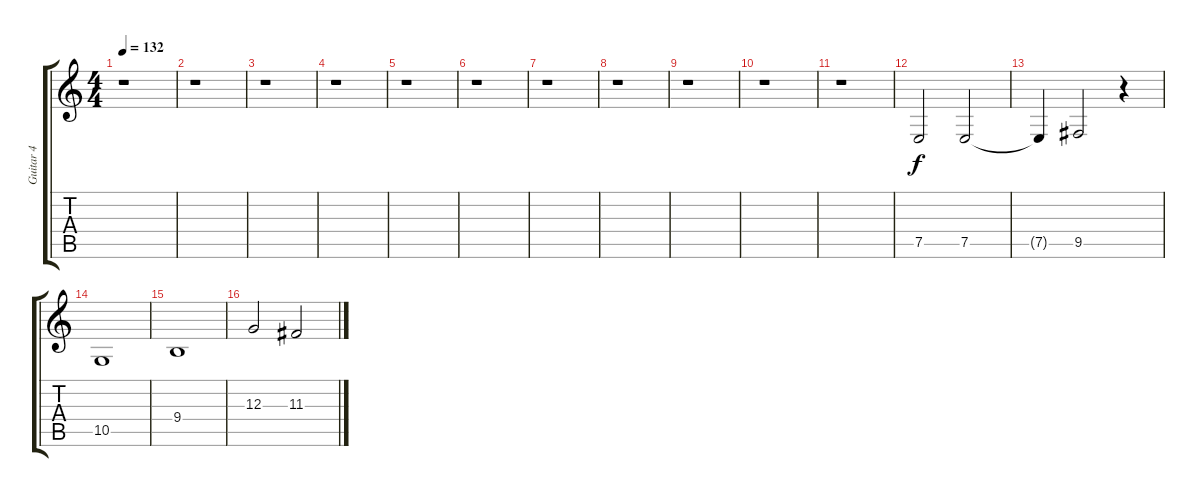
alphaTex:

\track ("Guitar 4" "Guitar 4") {instrument stringensemble1}
\staff {score tabs}
\tuning (E4 B3 G3 D3 A2 E2) {hide}
\ts (4 4)
\tempo 132
\clef g2
\ks c
r.1{dy f} |
r.1 |
r.1 |
r.1 |
r.1 |
r.1 |
r.1 |
r.1 |
r.1 |
r.1 |
r.1 |
7.5.2 7.5.2 |
7.5{t}.4 9.5.2 r.4 |
10.5.1 |
9.4.1 |
12.3.2 11.3.2
